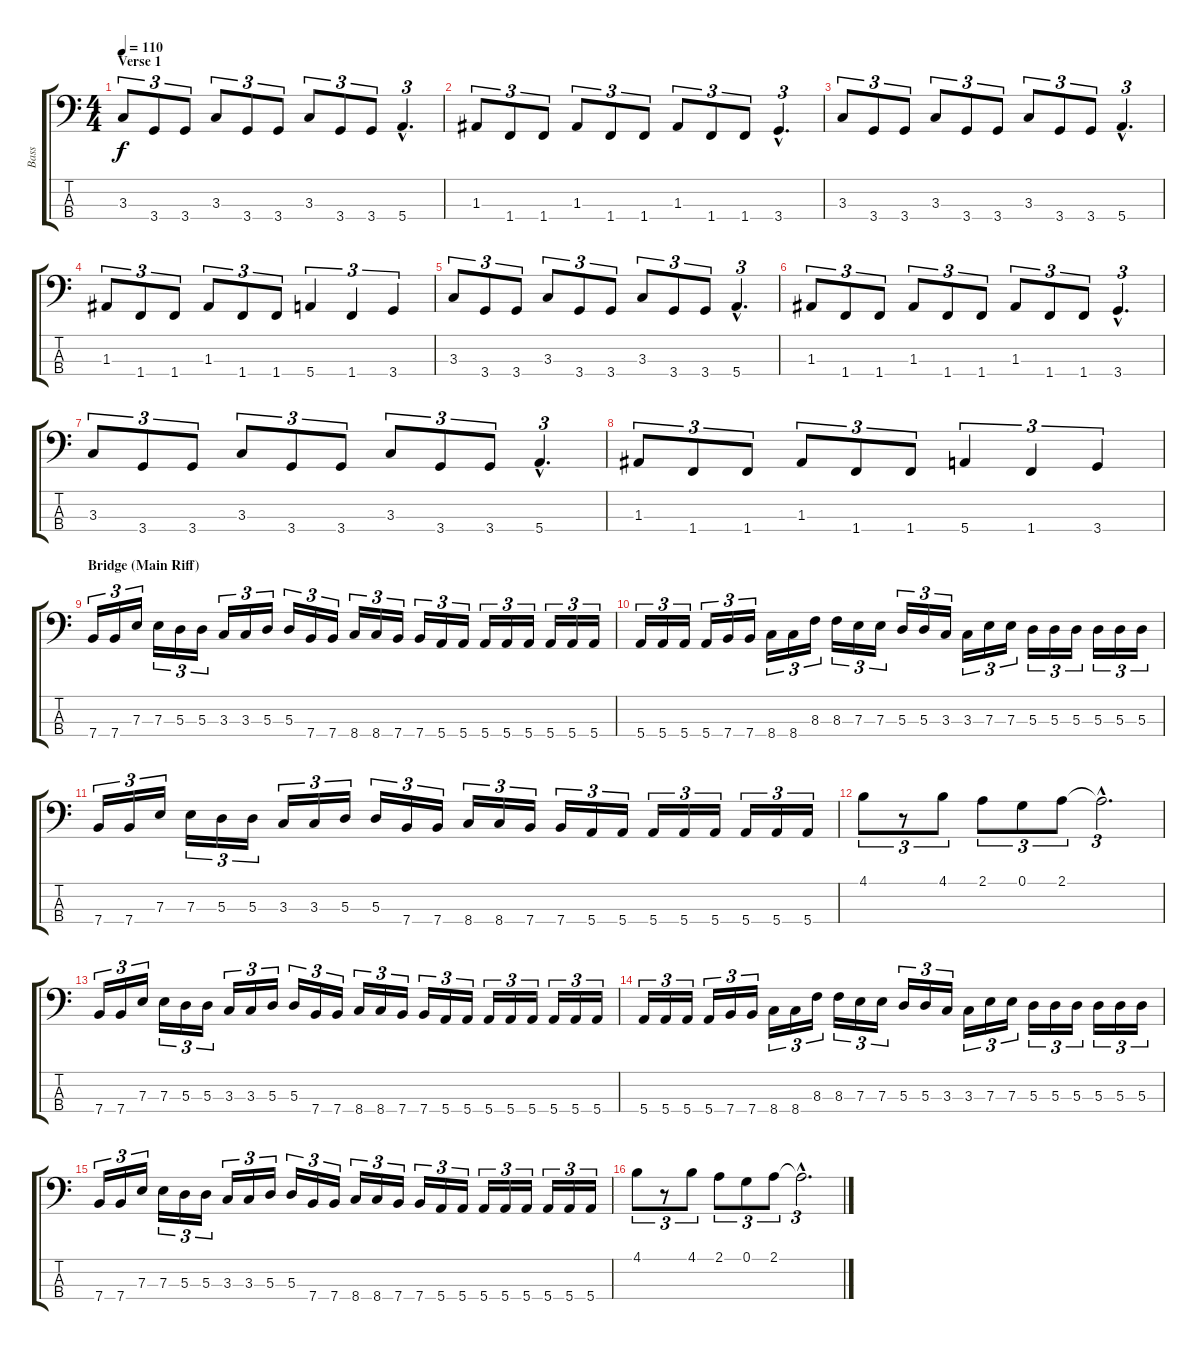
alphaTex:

\track ("Bass" "Bass") {instrument electricbasspick}
\staff {score tabs}
\tuning (G2 D2 A1 E1) {hide}
\ts (4 4)
\section ("" "Verse 1")
\tempo 110
\clef f4
\ks c
3.3.8{tu (3 2) dy f} 3.4.8{tu (3 2)} 3.4.8{tu (3 2)} 3.3.8{tu (3 2)} 3.4.8{tu (3 2)} 3.4.8{tu (3 2)} 3.3.8{tu (3 2)} 3.4.8{tu (3 2)} 3.4.8{tu (3 2)} 5.4{hac}.4{d tu (3 2)} |
1.3.8{tu (3 2)} 1.4.8{tu (3 2)} 1.4.8{tu (3 2)} 1.3.8{tu (3 2)} 1.4.8{tu (3 2)} 1.4.8{tu (3 2)} 1.3.8{tu (3 2)} 1.4.8{tu (3 2)} 1.4.8{tu (3 2)} 3.4{hac}.4{d tu (3 2)} |
3.3.8{tu (3 2)} 3.4.8{tu (3 2)} 3.4.8{tu (3 2)} 3.3.8{tu (3 2)} 3.4.8{tu (3 2)} 3.4.8{tu (3 2)} 3.3.8{tu (3 2)} 3.4.8{tu (3 2)} 3.4.8{tu (3 2)} 5.4{hac}.4{d tu (3 2)} |
1.3.8{tu (3 2)} 1.4.8{tu (3 2)} 1.4.8{tu (3 2)} 1.3.8{tu (3 2)} 1.4.8{tu (3 2)} 1.4.8{tu (3 2)} 5.4.4{tu (3 2)} 1.4.4{tu (3 2)} 3.4.4{tu (3 2)} |
3.3.8{tu (3 2)} 3.4.8{tu (3 2)} 3.4.8{tu (3 2)} 3.3.8{tu (3 2)} 3.4.8{tu (3 2)} 3.4.8{tu (3 2)} 3.3.8{tu (3 2)} 3.4.8{tu (3 2)} 3.4.8{tu (3 2)} 5.4{hac}.4{d tu (3 2)} |
1.3.8{tu (3 2)} 1.4.8{tu (3 2)} 1.4.8{tu (3 2)} 1.3.8{tu (3 2)} 1.4.8{tu (3 2)} 1.4.8{tu (3 2)} 1.3.8{tu (3 2)} 1.4.8{tu (3 2)} 1.4.8{tu (3 2)} 3.4{hac}.4{d tu (3 2)} |
3.3.8{tu (3 2)} 3.4.8{tu (3 2)} 3.4.8{tu (3 2)} 3.3.8{tu (3 2)} 3.4.8{tu (3 2)} 3.4.8{tu (3 2)} 3.3.8{tu (3 2)} 3.4.8{tu (3 2)} 3.4.8{tu (3 2)} 5.4{hac}.4{d tu (3 2)} |
1.3.8{tu (3 2)} 1.4.8{tu (3 2)} 1.4.8{tu (3 2)} 1.3.8{tu (3 2)} 1.4.8{tu (3 2)} 1.4.8{tu (3 2)} 5.4.4{tu (3 2)} 1.4.4{tu (3 2)} 3.4.4{tu (3 2)} |
\section ("" "Bridge (Main Riff)")
7.4.16{tu (3 2)} 7.4.16{tu (3 2)} 7.3.16{tu (3 2)} 7.3.16{tu (3 2)} 5.3.16{tu (3 2)} 5.3.16{tu (3 2)} 3.3.16{tu (3 2)} 3.3.16{tu (3 2)} 5.3.16{tu (3 2)} 5.3.16{tu (3 2)} 7.4.16{tu (3 2)} 7.4.16{tu (3 2)} 8.4.16{tu (3 2)} 8.4.16{tu (3 2)} 7.4.16{tu (3 2)} 7.4.16{tu (3 2)} 5.4.16{tu (3 2)} 5.4.16{tu (3 2)} 5.4.16{tu (3 2)} 5.4.16{tu (3 2)} 5.4.16{tu (3 2)} 5.4.16{tu (3 2)} 5.4.16{tu (3 2)} 5.4.16{tu (3 2)} |
5.4.16{tu (3 2)} 5.4.16{tu (3 2)} 5.4.16{tu (3 2)} 5.4.16{tu (3 2)} 7.4.16{tu (3 2)} 7.4.16{tu (3 2)} 8.4.16{tu (3 2)} 8.4.16{tu (3 2)} 8.3.16{tu (3 2)} 8.3.16{tu (3 2)} 7.3.16{tu (3 2)} 7.3.16{tu (3 2)} 5.3.16{tu (3 2)} 5.3.16{tu (3 2)} 3.3.16{tu (3 2)} 3.3.16{tu (3 2)} 7.3.16{tu (3 2)} 7.3.16{tu (3 2)} 5.3.16{tu (3 2)} 5.3.16{tu (3 2)} 5.3.16{tu (3 2)} 5.3.16{tu (3 2)} 5.3.16{tu (3 2)} 5.3.16{tu (3 2)} |
7.4.16{tu (3 2)} 7.4.16{tu (3 2)} 7.3.16{tu (3 2)} 7.3.16{tu (3 2)} 5.3.16{tu (3 2)} 5.3.16{tu (3 2)} 3.3.16{tu (3 2)} 3.3.16{tu (3 2)} 5.3.16{tu (3 2)} 5.3.16{tu (3 2)} 7.4.16{tu (3 2)} 7.4.16{tu (3 2)} 8.4.16{tu (3 2)} 8.4.16{tu (3 2)} 7.4.16{tu (3 2)} 7.4.16{tu (3 2)} 5.4.16{tu (3 2)} 5.4.16{tu (3 2)} 5.4.16{tu (3 2)} 5.4.16{tu (3 2)} 5.4.16{tu (3 2)} 5.4.16{tu (3 2)} 5.4.16{tu (3 2)} 5.4.16{tu (3 2)} |
4.1.8{tu (3 2)} r.8{tu (3 2)} 4.1.8{tu (3 2)} 2.1.8{tu (3 2)} 0.1.8{tu (3 2)} 2.1.8{tu (3 2)} 2.1{hac t}.2{d tu (3 2)} |
7.4.16{tu (3 2)} 7.4.16{tu (3 2)} 7.3.16{tu (3 2)} 7.3.16{tu (3 2)} 5.3.16{tu (3 2)} 5.3.16{tu (3 2)} 3.3.16{tu (3 2)} 3.3.16{tu (3 2)} 5.3.16{tu (3 2)} 5.3.16{tu (3 2)} 7.4.16{tu (3 2)} 7.4.16{tu (3 2)} 8.4.16{tu (3 2)} 8.4.16{tu (3 2)} 7.4.16{tu (3 2)} 7.4.16{tu (3 2)} 5.4.16{tu (3 2)} 5.4.16{tu (3 2)} 5.4.16{tu (3 2)} 5.4.16{tu (3 2)} 5.4.16{tu (3 2)} 5.4.16{tu (3 2)} 5.4.16{tu (3 2)} 5.4.16{tu (3 2)} |
5.4.16{tu (3 2)} 5.4.16{tu (3 2)} 5.4.16{tu (3 2)} 5.4.16{tu (3 2)} 7.4.16{tu (3 2)} 7.4.16{tu (3 2)} 8.4.16{tu (3 2)} 8.4.16{tu (3 2)} 8.3.16{tu (3 2)} 8.3.16{tu (3 2)} 7.3.16{tu (3 2)} 7.3.16{tu (3 2)} 5.3.16{tu (3 2)} 5.3.16{tu (3 2)} 3.3.16{tu (3 2)} 3.3.16{tu (3 2)} 7.3.16{tu (3 2)} 7.3.16{tu (3 2)} 5.3.16{tu (3 2)} 5.3.16{tu (3 2)} 5.3.16{tu (3 2)} 5.3.16{tu (3 2)} 5.3.16{tu (3 2)} 5.3.16{tu (3 2)} |
7.4.16{tu (3 2)} 7.4.16{tu (3 2)} 7.3.16{tu (3 2)} 7.3.16{tu (3 2)} 5.3.16{tu (3 2)} 5.3.16{tu (3 2)} 3.3.16{tu (3 2)} 3.3.16{tu (3 2)} 5.3.16{tu (3 2)} 5.3.16{tu (3 2)} 7.4.16{tu (3 2)} 7.4.16{tu (3 2)} 8.4.16{tu (3 2)} 8.4.16{tu (3 2)} 7.4.16{tu (3 2)} 7.4.16{tu (3 2)} 5.4.16{tu (3 2)} 5.4.16{tu (3 2)} 5.4.16{tu (3 2)} 5.4.16{tu (3 2)} 5.4.16{tu (3 2)} 5.4.16{tu (3 2)} 5.4.16{tu (3 2)} 5.4.16{tu (3 2)} |
4.1.8{tu (3 2)} r.8{tu (3 2)} 4.1.8{tu (3 2)} 2.1.8{tu (3 2)} 0.1.8{tu (3 2)} 2.1.8{tu (3 2)} 2.1{hac t}.2{d tu (3 2)}
